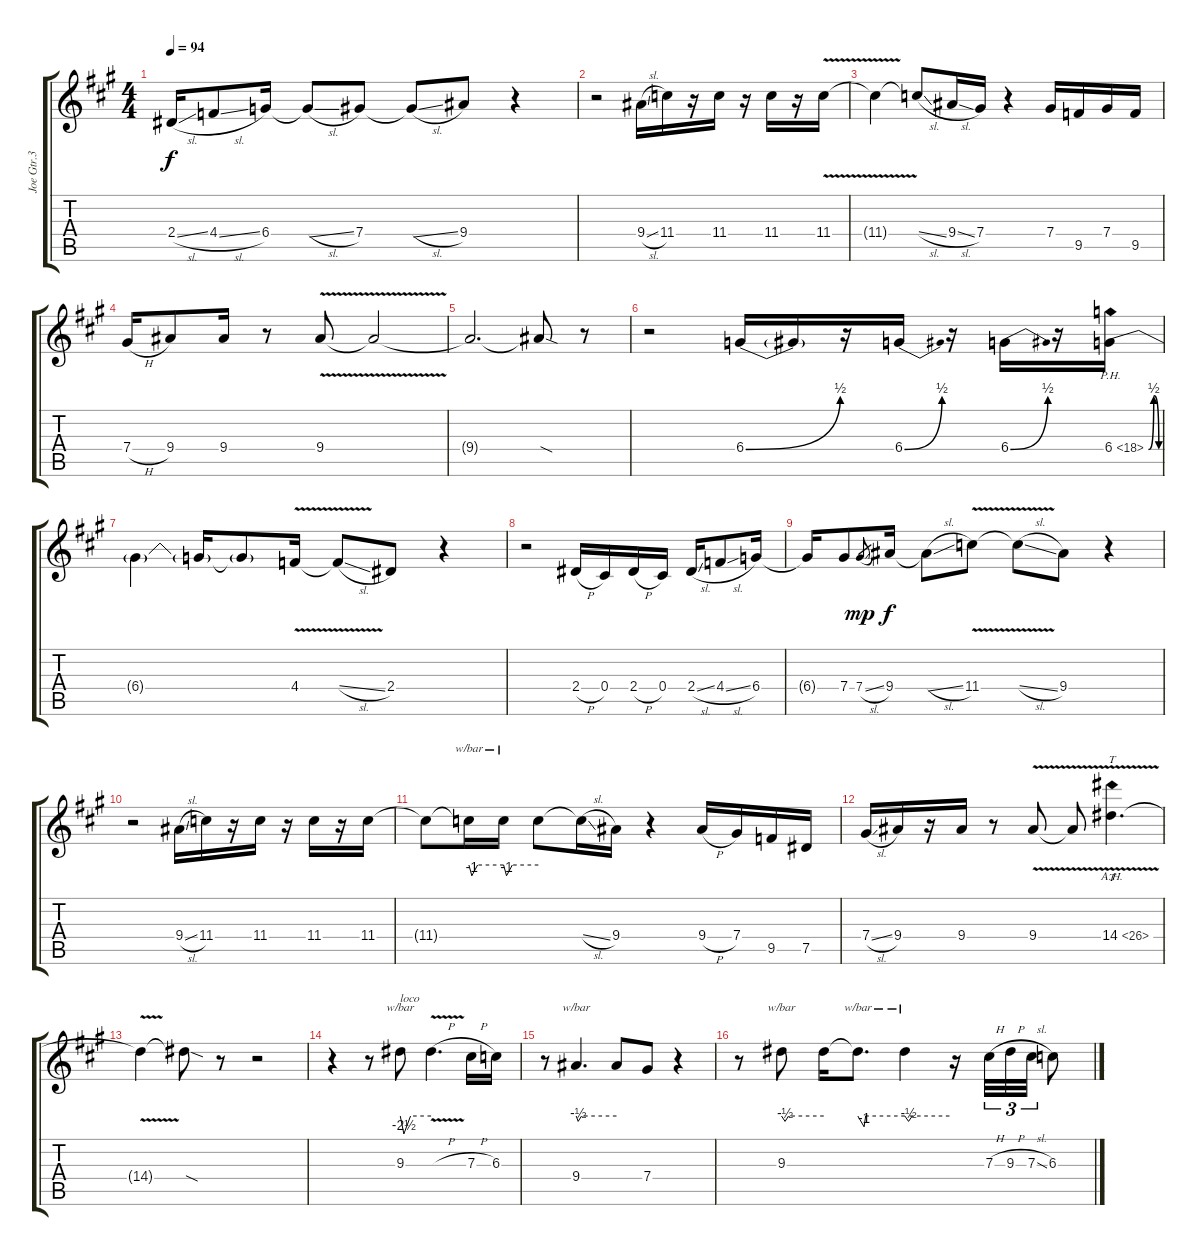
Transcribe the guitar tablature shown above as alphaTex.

\track ("Joe Gtr.3" "Joe Gtr.3") {instrument distortionguitar}
\staff {score tabs}
\tuning (Eb4 Bb3 Gb3 Db3 Ab2 Eb2) {hide}
\ts (4 4)
\tempo 94
\clef g2
\ks a
2.4{sl}.16{dy f} 4.4{sl}.8 6.4.16 6.4{sl t}.8 7.4.8 7.4{sl t}.8{beam Up} 9.4.8{beam Up} r.4 |
r.2 9.4{sl}.16 11.4.16 r.16 11.4.16 r.16 11.4.16 r.16 11.4{v}.16 |
11.4{t}.4 11.4{sl t}.8 9.4{sl}.16 7.4.16 r.4 7.4.16 9.5.16 7.4.16 9.5.16 |
7.4{h}.16{beam Up} 9.4.8{beam Up} 9.4.16{beam Up} r.8 9.4{v}.8 9.4{t}.2 |
9.4{t}.2{d} 9.4{sod t}.8 r.8 |
r.2 6.4{be (bend 0 0 60 2)}.16 6.4{t}.16 r.16 6.4{be (bend 0 0 60 2)}.16 r.16 6.4{be (bend 0 0 60 2)}.16{beam Down} r.16 6.4{be (bendrelease 0 0 10 2 35 2 60 0) ph 12}.16{beam Down} |
6.4{t}.4{beam Down} 6.4{t}.16 6.4{t}.8 4.4{v}.16 4.4{sl t}.8 2.4.8 r.4 |
r.2 2.4{h}.16 0.4.16 2.4{h}.16 0.4.16 2.4{sl}.16 4.4{sl}.8 6.4.16 |
6.4{t}.16 7.4.8 7.4{sl}.8{gr dy mp} 9.4.16{dy f} 9.4{sl t}.8 11.4{v}.8 11.4{sl t}.8 9.4.8 r.4 |
r.2 9.4{sl}.16 11.4.16 r.16 11.4.16 r.16 11.4.16 r.16 11.4.16 |
11.4{t}.8 11.4{t}.16{tbe (custom default 0 0 5 -4 15 0 60 0)} 11.4{t}.16{tbe (custom default 0 0 5 -4 15 0 60 0)} 11.4{t}.8 11.4{sl t}.16 9.4.16 r.4 9.4{h}.16 7.4.16 9.5.16 7.5.16 |
7.4{sl}.16{beam Up} 9.4.16{beam Up} r.16 9.4.16{beam Up} r.8 9.4{v}.8 9.4{t}.8 14.4{ah 12 v}.4{tt d} |
14.4{t}.4 14.4{sod t}.8 r.8 r.2 |
r.4 r.8 9.3.8{tbe (custom default 0 0 7 -10 20 0 60 0) txt "loco"} 9.3{v h t}.4{d} 7.3{h}.16 6.3.16 |
r.8 9.4.4{d tbe (custom default 0 0 3 -2 8 0 60 0)} 9.4{t}.8{beam Up} 7.4.8{beam Up} r.4 |
r.8 9.3.8{tbe (custom default 0 0 5 -2 10 0 60 0)} 9.3{t}.16 9.3{t}.8{d tbe (custom default 0 0 8 -4 10 0 60 0)} 9.3{t}.4{tbe (custom default 0 0 5 -2 10 0 60 0)} r.16 7.3{h}.32{tu (3 2)} 9.3{h}.32{tu (3 2)} 7.3{sl}.32{tu (3 2)} 6.3.8
